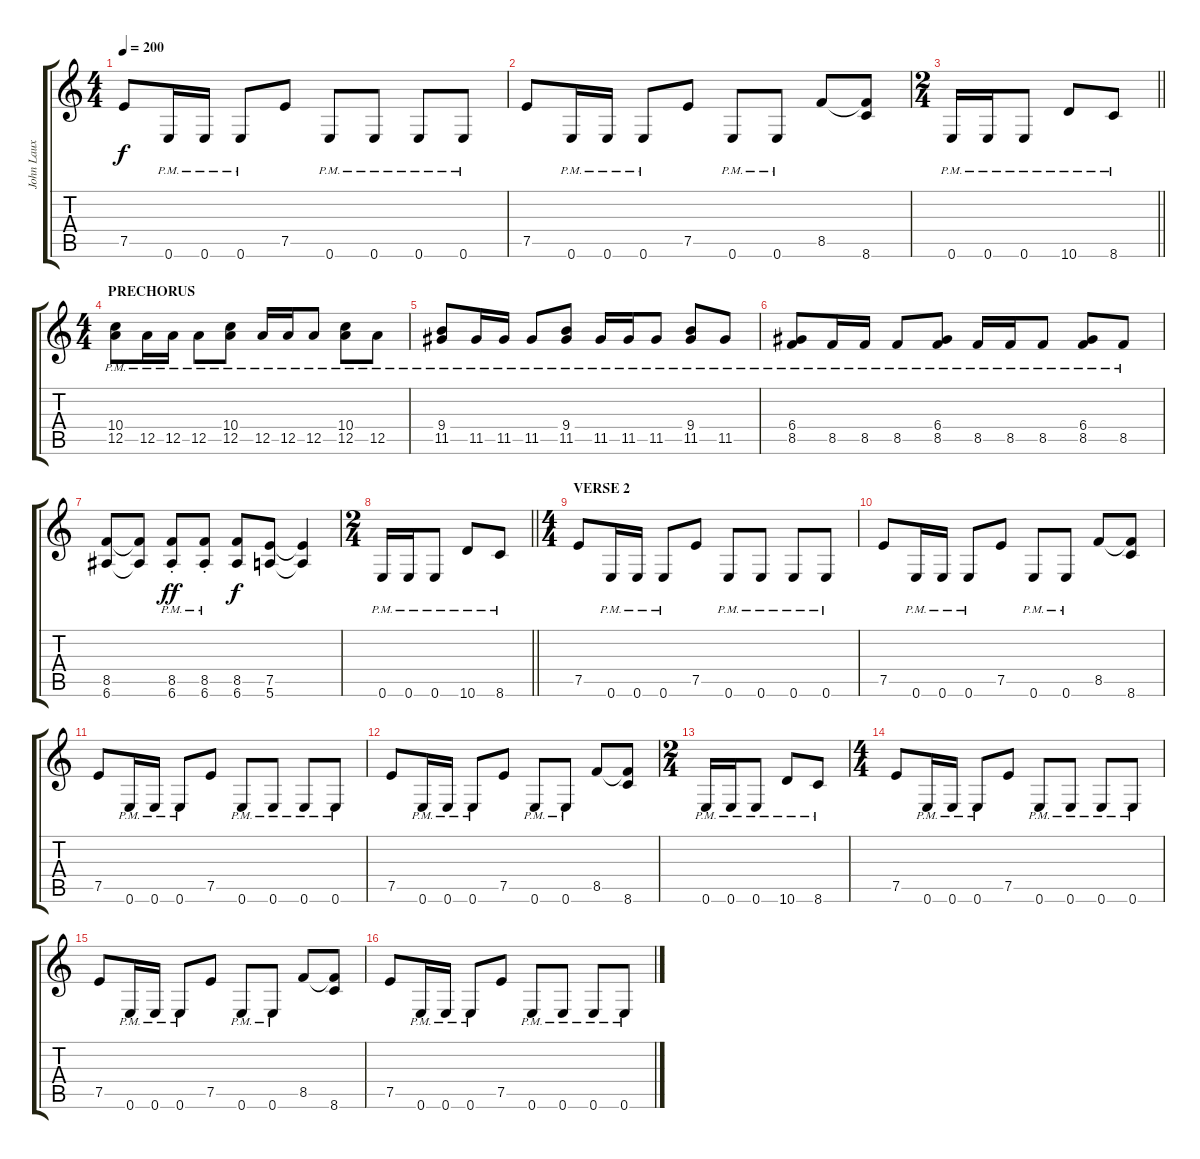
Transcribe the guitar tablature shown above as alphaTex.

\track ("John Laux" "John Laux") {instrument distortionguitar}
\staff {score tabs}
\tuning (E4 B3 G3 D3 A2 E2) {hide}
\ts (4 4)
\tempo 200
\clef g2
\ks c
7.5.8{dy f} 0.6{pm}.16 0.6{pm}.16 0.6{pm}.8 7.5.8 0.6{pm}.8 0.6{pm}.8 0.6{pm}.8 0.6{pm}.8 |
7.5.8 0.6{pm}.16 0.6{pm}.16 0.6{pm}.8 7.5.8 0.6{pm}.8 0.6{pm}.8 8.5.8 (8.5{t} 8.6).8 |
\ts (2 4)
\barLineRight lightlight
0.6{pm}.16 0.6{pm}.16 0.6{pm}.8 10.6{pm}.8 8.6{pm}.8 |
\ts (4 4)
\section ("" "PRECHORUS")
(10.4{pm} 12.5{pm}).8 12.5{pm}.16 12.5{pm}.16 12.5{pm}.8 (10.4{pm} 12.5{pm}).8 12.5{pm}.16 12.5{pm}.16 12.5{pm}.8 (10.4{pm} 12.5{pm}).8 12.5{pm}.8 |
(9.4{pm} 11.5{pm}).8 11.5{pm}.16 11.5{pm}.16 11.5{pm}.8 (9.4{pm} 11.5{pm}).8 11.5{pm}.16 11.5{pm}.16 11.5{pm}.8 (9.4{pm} 11.5{pm}).8 11.5{pm}.8 |
(6.4{pm} 8.5{pm}).8 8.5{pm}.16 8.5{pm}.16 8.5{pm}.8 (6.4{pm} 8.5{pm}).8 8.5{pm}.16 8.5{pm}.16 8.5{pm}.8 (6.4{pm} 8.5{pm}).8 8.5{pm}.8 |
(8.5 6.6).8 (8.5{t} 6.6{t}).8 (8.5{pm st} 6.6{pm st}).8{dy ff} (8.5{pm st} 6.6{pm st}).8 (8.5 6.6).8{dy f} (7.5 5.6).8 (7.5{t} 5.6{t}).4 |
\ts (2 4)
\barLineRight lightlight
0.6{pm}.16 0.6{pm}.16 0.6{pm}.8 10.6{pm}.8 8.6{pm}.8 |
\ts (4 4)
\section ("" "VERSE 2")
7.5.8 0.6{pm}.16 0.6{pm}.16 0.6{pm}.8 7.5.8 0.6{pm}.8 0.6{pm}.8 0.6{pm}.8 0.6{pm}.8 |
7.5.8 0.6{pm}.16 0.6{pm}.16 0.6{pm}.8 7.5.8 0.6{pm}.8 0.6{pm}.8 8.5.8 (8.5{t} 8.6).8 |
7.5.8 0.6{pm}.16 0.6{pm}.16 0.6{pm}.8 7.5.8 0.6{pm}.8 0.6{pm}.8 0.6{pm}.8 0.6{pm}.8 |
7.5.8 0.6{pm}.16 0.6{pm}.16 0.6{pm}.8 7.5.8 0.6{pm}.8 0.6{pm}.8 8.5.8 (8.5{t} 8.6).8 |
\ts (2 4)
0.6{pm}.16 0.6{pm}.16 0.6{pm}.8 10.6{pm}.8 8.6{pm}.8 |
\ts (4 4)
7.5.8 0.6{pm}.16 0.6{pm}.16 0.6{pm}.8 7.5.8 0.6{pm}.8 0.6{pm}.8 0.6{pm}.8 0.6{pm}.8 |
7.5.8 0.6{pm}.16 0.6{pm}.16 0.6{pm}.8 7.5.8 0.6{pm}.8 0.6{pm}.8 8.5.8 (8.5{t} 8.6).8 |
7.5.8 0.6{pm}.16 0.6{pm}.16 0.6{pm}.8 7.5.8 0.6{pm}.8 0.6{pm}.8 0.6{pm}.8 0.6{pm}.8
